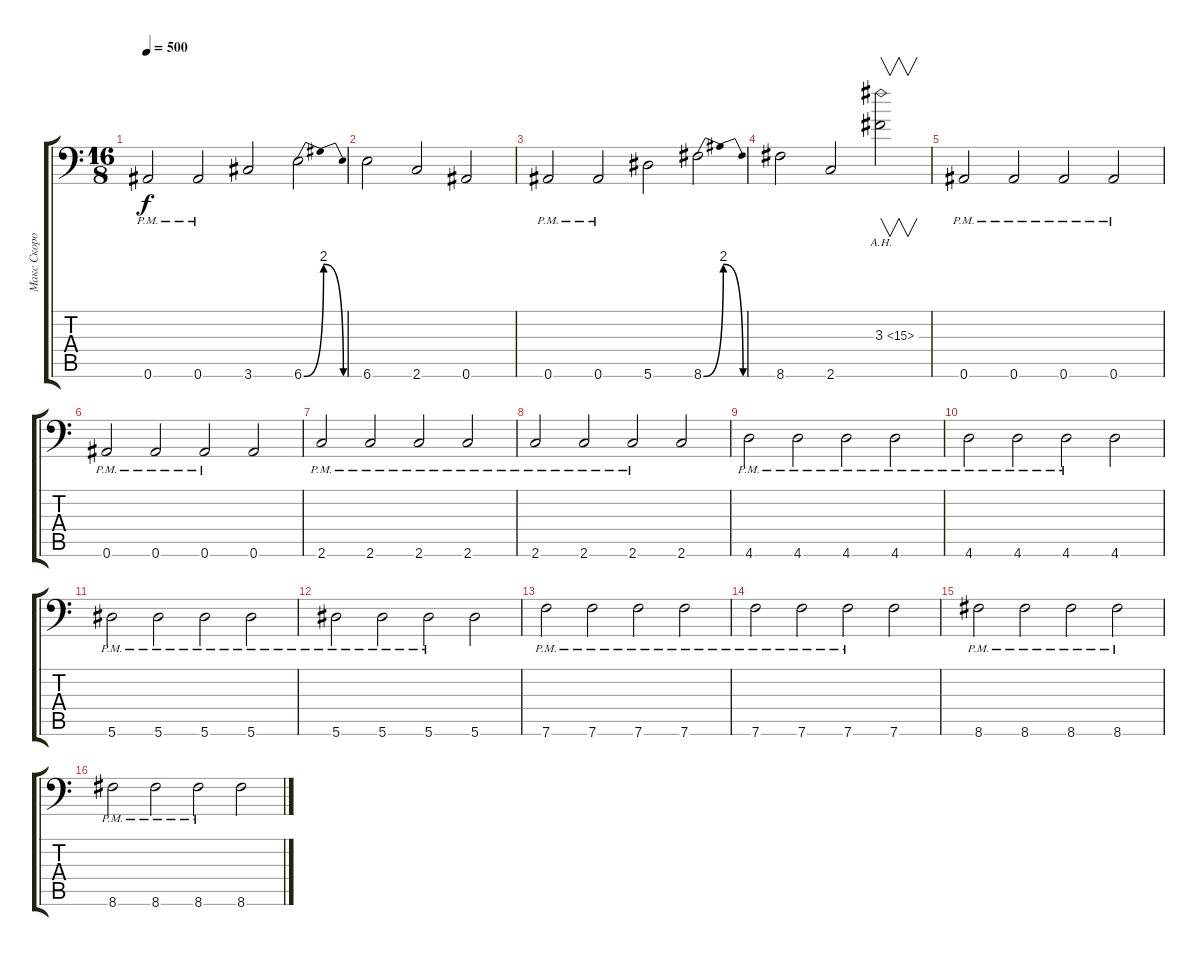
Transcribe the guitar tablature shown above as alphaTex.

\track ("Макс Скоробогатов-Вторая Гитара" "Макс Скоро") {instrument distortionguitar}
\staff {score tabs}
\tuning (C4 G3 Eb3 Bb2 F2 Bb1) {hide}
\ts (16 8)
\tempo 500
\clef f4
\ks c
0.6{pm}.2{dy f} 0.6{pm}.2 3.6.2 6.6{be (bendrelease 0 0 15 8 15 8 60 0)}.2 |
6.6.2 2.6.2 0.6.2 |
0.6{pm}.2 0.6{pm}.2 5.6.2 8.6{be (bendrelease 0 0 15 8 15 8 60 0)}.2 |
8.6.2 2.6.2 3.3{ah 12}.2{v} |
0.6{pm}.2 0.6{pm}.2 0.6{pm}.2 0.6{pm}.2 |
0.6{pm}.2 0.6{pm}.2 0.6{pm}.2 0.6.2 |
2.6{pm}.2 2.6{pm}.2 2.6{pm}.2 2.6{pm}.2 |
2.6{pm}.2 2.6{pm}.2 2.6{pm}.2 2.6.2 |
4.6{pm}.2 4.6{pm}.2 4.6{pm}.2 4.6{pm}.2 |
4.6{pm}.2 4.6{pm}.2 4.6{pm}.2 4.6.2 |
5.6{pm}.2 5.6{pm}.2 5.6{pm}.2 5.6{pm}.2 |
5.6{pm}.2 5.6{pm}.2 5.6{pm}.2 5.6.2 |
7.6{pm}.2 7.6{pm}.2 7.6{pm}.2 7.6{pm}.2 |
7.6{pm}.2 7.6{pm}.2 7.6{pm}.2 7.6.2 |
8.6{pm}.2 8.6{pm}.2 8.6{pm}.2 8.6{pm}.2 |
8.6{pm}.2 8.6{pm}.2 8.6{pm}.2 8.6.2
